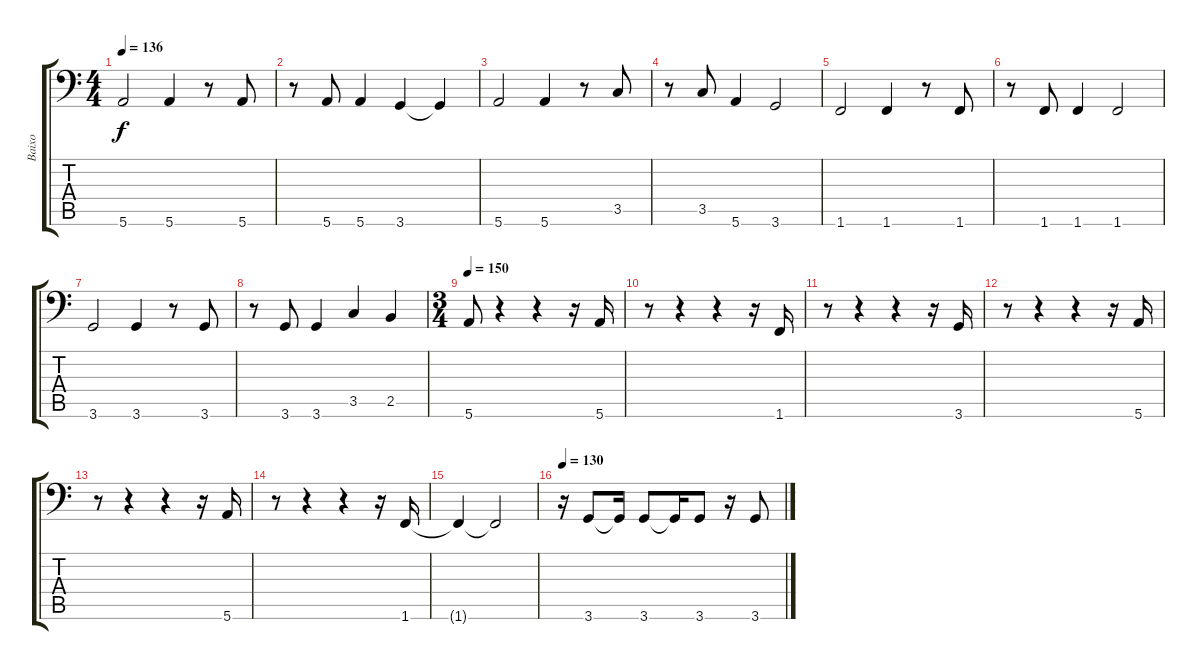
\track ("Baixo" "Baixo") {instrument electricbassfinger}
\staff {score tabs}
\tuning (E3 B2 G2 D2 A1 E1) {hide}
\ts (4 4)
\tempo 136
\clef f4
\ks c
5.6.2{dy f} 5.6.4 r.8 5.6.8 |
r.8 5.6.8 5.6.4 3.6.4 3.6{t}.4 |
5.6.2 5.6.4 r.8 3.5.8 |
r.8 3.5.8 5.6.4 3.6.2 |
1.6.2 1.6.4 r.8 1.6.8 |
r.8 1.6.8 1.6.4 1.6.2 |
3.6.2 3.6.4 r.8 3.6.8 |
r.8 3.6.8 3.6.4 3.5.4 2.5.4 |
\ts (3 4)
\tempo 150
5.6.8 r.4 r.4 r.16 5.6.16 |
r.8 r.4 r.4 r.16 1.6.16 |
r.8 r.4 r.4 r.16 3.6.16 |
r.8 r.4 r.4 r.16 5.6.16 |
r.8 r.4 r.4 r.16 5.6.16 |
r.8 r.4 r.4 r.16 1.6.16 |
1.6{t}.4 1.6{t}.2 |
\tempo 130
r.16 3.6.8 3.6{t}.16 3.6.8 3.6{t}.16 3.6.8 r.16 3.6.8
